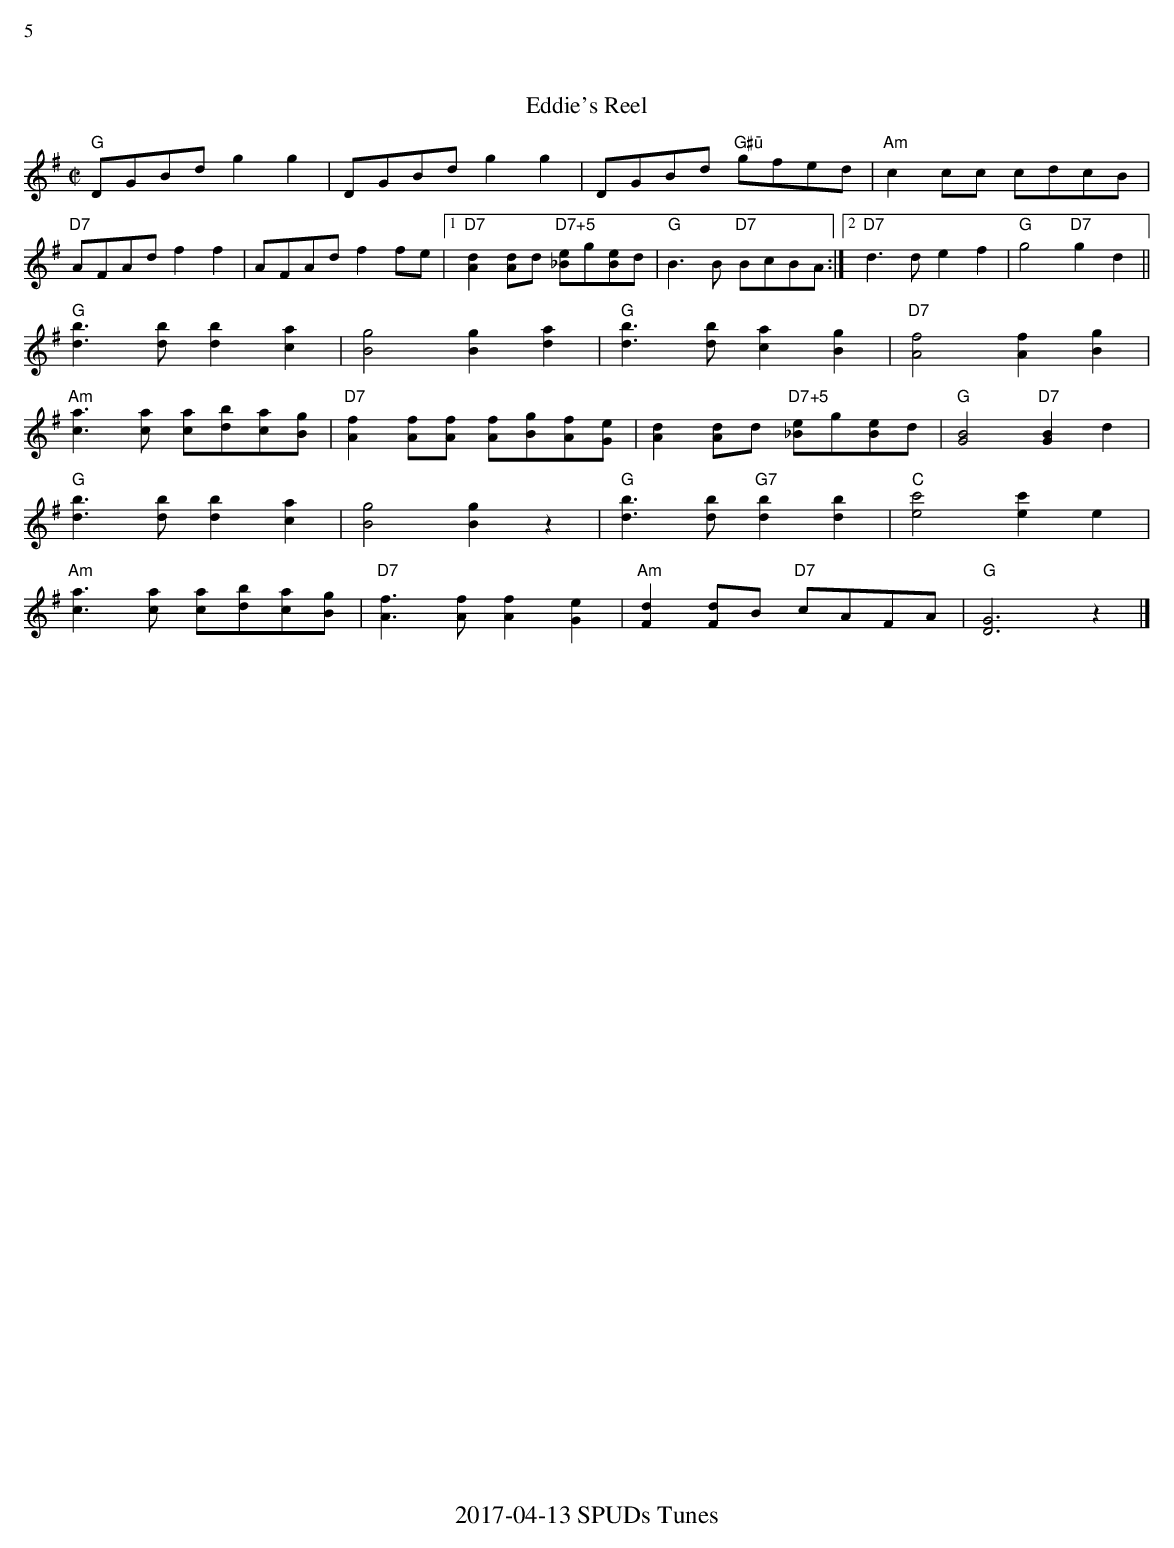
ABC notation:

X:1
%%text 5
T: Eddie's Reel
M: C|
L: 1/8
K: G
"G"DGBd g2g2 | DGBd g2g2 | DGBd "G#ū"gfed | "Am"c2cc cdcB|
"D7"AFAd f2f2 | AFAd f2fe |1 "D7"[d2A2] [dA]d "D7+5"[e_B]g[eB]d | "G"B3B "D7"BcBA:|2"D7"d3de2f2|"G"g4"D7"g2d2||
"G"[b3d3][bd] [b2d2][a2c2] | [g4B4] [g2B2][a2d2] | "G"[b3d3][bd] [a2c2][g2B2]| "D7"[f4A4] [f2A2] [g2B2] |
 "Am"[a3c3][ac] [ac][bd][ac][gB] |"D7" [f2A2] [fA][fA] [fA][gB][fA][eG] | [d2A2] [dA]d "D7+5"[e_B]g[eB]d | "G"[G4B4] "D7"[G2B2]d2  |
"G"[b3d3][bd] [b2d2][a2c2] | [g4B4] [g2B2]z2 | "G"[b3d3][bd] "G7"[b2d2][b2d2] | "C"[c'4e4] [c'2e2]e2|
"Am"[a3c3][ac] [ac][bd][ac][gB]  | "D7"[f3A3] [fA] [f2A2][e2G2] | "Am"[d2F2][dF]B "D7"cAFA | "G"[G6D6] z2|]
